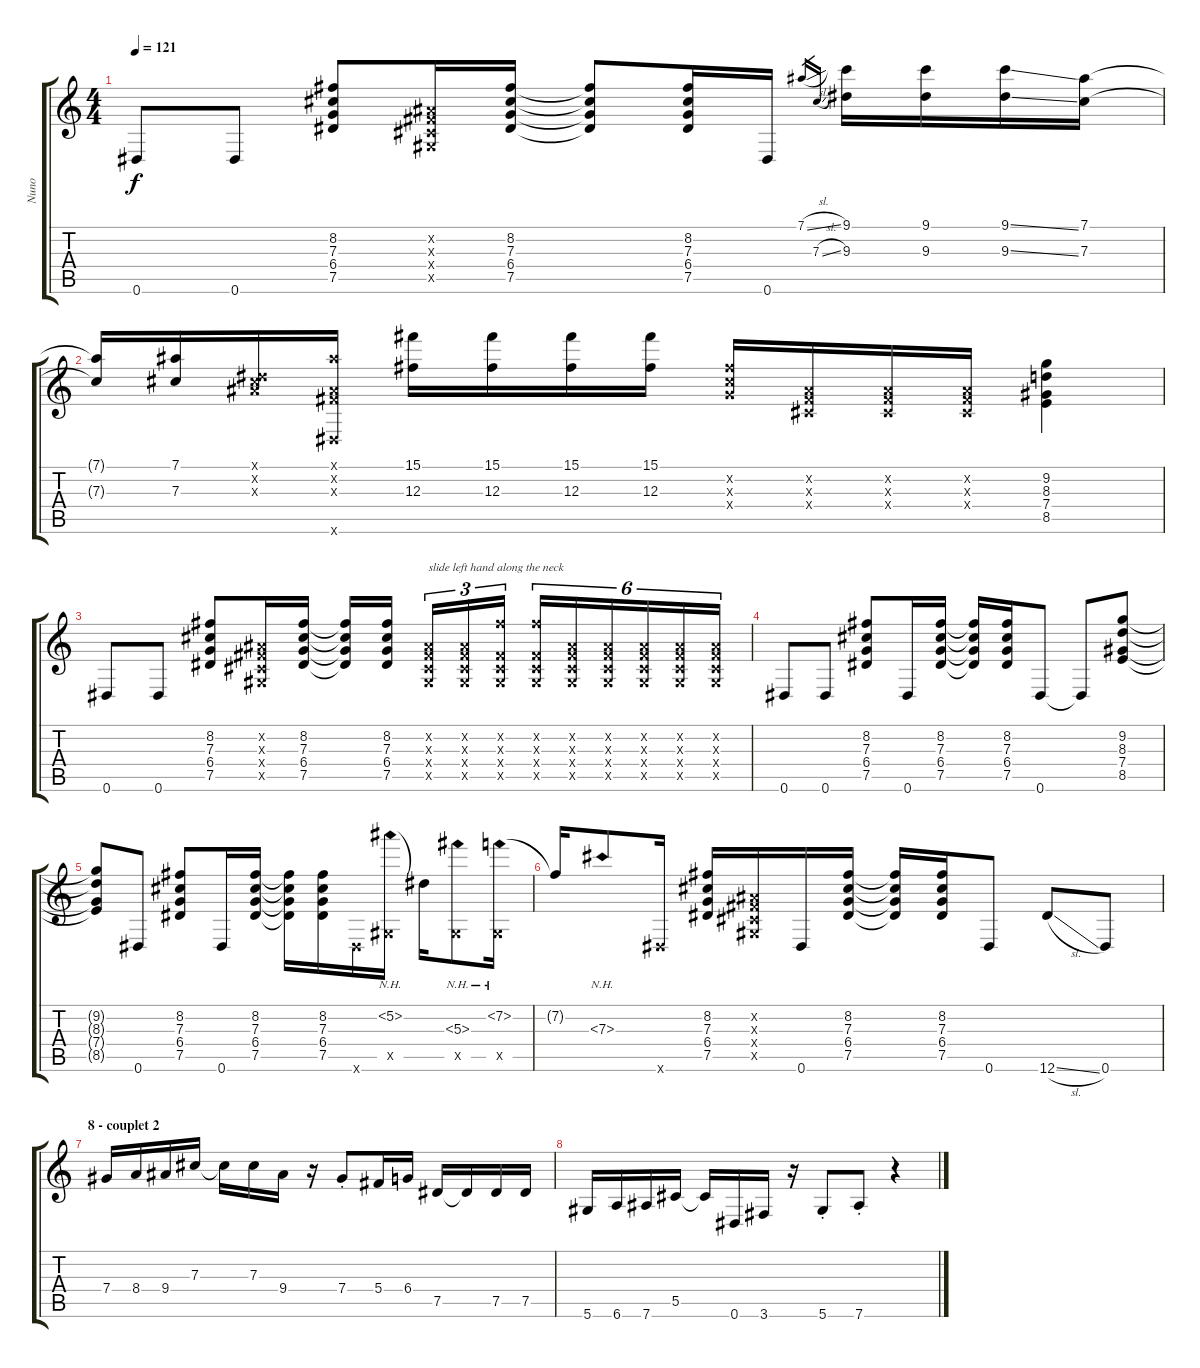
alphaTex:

\track ("Nuno " "Nuno ") {instrument distortionguitar}
\staff {score tabs}
\tuning (Eb4 Bb3 Gb3 Db3 Ab2 Eb2) {hide}
\ts (4 4)
\tempo 121
\clef g2
\ks c
0.6.8{dy f} 0.6.8 (8.2 7.3 6.4 7.5).8 (0.2{x} 0.3{x} 0.4{x} 0.5{x}).16 (8.2 7.3 6.4 7.5).16 (8.2{t} 7.3{t} 6.4{t} 7.5{t}).8 (8.2 7.3 6.4 7.5).16 0.6.16 7.1{sl}.16{gr} 7.3{sl}.16{gr} (9.1 9.3).16 (9.1 9.3).16 (9.1{ss} 9.3{ss}).16 (7.1 7.3).16 |
(7.1{t} 7.3{t}).16 (7.1 7.3).16 (0.1{x} 0.2{x} 7.3{x}).16 (7.1{x} 0.2{x} 0.3{x} 0.6{x}).16 (15.1 12.3).16 (15.1 12.3).16 (15.1 12.3).16 (15.1 12.3).16 (8.2{x} 7.3{x} 6.4{x}).16 (0.2{x} 0.3{x} 0.4{x}).16 (0.2{x} 0.3{x} 0.4{x}).16 (0.2{x} 0.3{x} 0.4{x}).16 (9.2 8.3 7.4 8.5).4 |
0.6.8 0.6.8 (8.2 7.3 6.4 7.5).8 (0.2{x} 0.3{x} 0.4{x} 0.5{x}).16 (8.2 7.3 6.4 7.5).16 (8.2{t} 7.3{t} 6.4{t} 7.5{t}).16 (8.2 7.3 6.4 7.5).16 (0.2{x} 0.3{x} 0.4{x} 0.5{x}).16{tu (3 2) txt "slide left hand along the neck"} (0.2{x} 0.3{x} 0.4{x} 0.5{x}).16{tu (3 2)} (8.2{x} 0.3{x} 0.4{x} 0.5{x}).16{tu (3 2)} (8.2{x} 0.3{x} 0.4{x} 0.5{x}).16{tu (6 4)} (0.2{x} 0.3{x} 0.4{x} 0.5{x}).16{tu (6 4)} (0.2{x} 0.3{x} 0.4{x} 0.5{x}).16{tu (6 4)} (0.2{x} 0.3{x} 0.4{x} 0.5{x}).16{tu (6 4)} (0.2{x} 0.3{x} 0.4{x} 0.5{x}).16{tu (6 4)} (0.2{x} 0.3{x} 0.4{x} 0.5{x}).16{tu (6 4)} |
0.6.8 0.6.8 (8.2 7.3 6.4 7.5).8 0.6.16 (8.2 7.3 6.4 7.5).16 (8.2{t} 7.3{t} 6.4{t} 7.5{t}).16 (8.2 7.3 6.4 7.5).16 0.6.8 0.6{t}.8 (9.2 8.3 7.4 8.5).8 |
(9.2{t} 8.3{t} 7.4{t} 8.5{t}).8 0.6.8 (8.2 7.3 6.4 7.5).8 0.6.16 (8.2 7.3 6.4 7.5).16 (8.2{t} 7.3{t} 6.4{t} 7.5{t}).16 (8.2 7.3 6.4 7.5).16 0.6{x}.16 (5.2{nh} 0.5{x}).16 5.2{t}.16 (5.3{nh} 0.5{x}).8 (7.2{nh} 0.5{x}).16 |
7.2{t}.16 7.3{nh}.8 0.6{x}.16 (8.2 7.3 6.4 7.5).16 (0.2{x} 0.3{x} 0.4{x} 0.5{x}).16 0.6.16 (8.2 7.3 6.4 7.5).16 (8.2{t} 7.3{t} 6.4{t} 7.5{t}).16 (8.2 7.3 6.4 7.5).16 0.6.8 12.6{sl}.8 0.6.8 |
\section ("" "8 - couplet 2")
7.4.16 8.4.16 9.4.16 7.3.16 7.3{t}.16 7.3.16 9.4.16 r.16 7.4{st}.8 5.4.16 6.4.16 7.5.16 7.5{t}.16 7.5.16 7.5.16 |
5.6.16 6.6.16 7.6.16 5.5.16 5.5{t}.16 0.6.16 3.6.16 r.16 5.6{st}.8 7.6{st}.8 r.4
